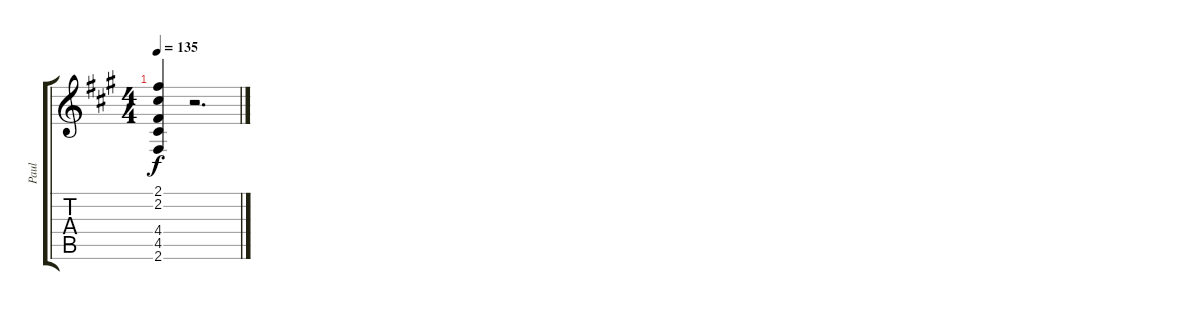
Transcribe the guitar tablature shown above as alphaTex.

\track ("Paul" "Paul") {instrument overdrivenguitar}
\staff {score tabs}
\tuning (E4 B3 G3 D3 A2 E2) {hide}
\ts (4 4)
\tempo 135
\clef g2
\ks a
(2.1 2.2 4.4 4.5 2.6).4{dy f} r.2{d}
